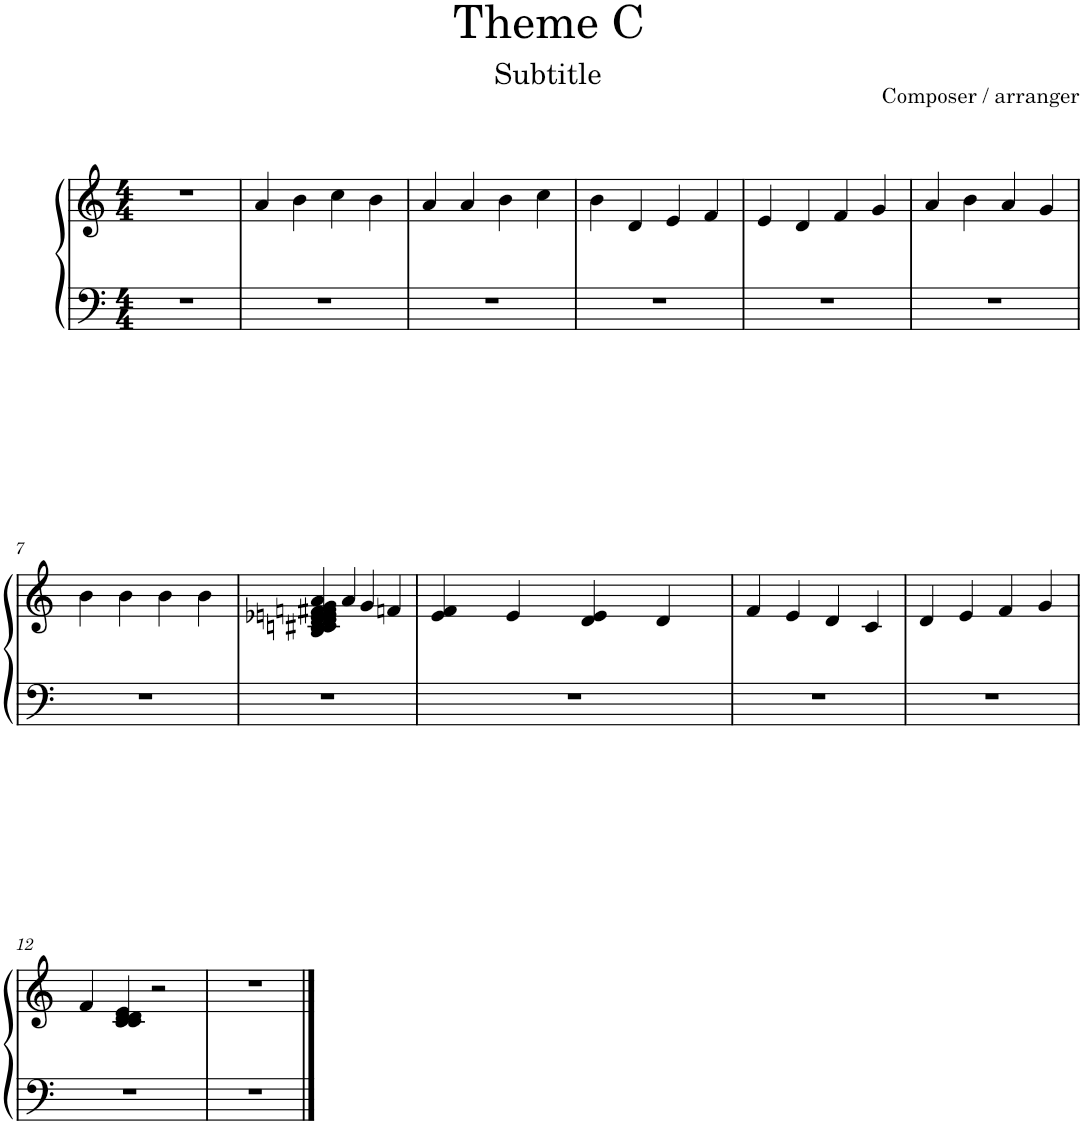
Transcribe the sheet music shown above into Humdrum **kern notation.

**kern	**kern
*part1	*part1
*staff2	*staff1
*I"Piano	*
*I'Pno.	*
*clefF4	*clefG2
*k[]	*k[]
*M4/4	*M4/4
=1	=1
1r	1r
=2	=2
1r	4a/
.	4b\
.	4cc\
.	4b\
=3	=3
1r	4a/
.	4a/
.	4b\
.	4cc\
=4	=4
1r	4b\
.	4d/
.	4e/
.	4f/
=5	=5
1r	4e/
.	4d/
.	4f/
.	4g/
=6	=6
1r	4a/
.	4b\
.	4a/
.	4g/
!!LO:LB:g=z
=7	=7
1r	4b\
.	4b\
.	4b\
.	4b\
=8	=8
1r	4B/ 4cn/ 4cn/ 4cn/ 4c#X/ 4d/ 4d/ 4d/ 4e-X/ 4en/ 4en/ 4en/ 4fn/ 4fn/ 4f#X/ 4g/ 4a/
.	4a/
.	4g/
.	4fn/
=9	=9
1r	4e/ 4f/
.	4e/
.	4d/ 4e/
.	4d/
=10	=10
1r	4f/
.	4e/
.	4d/
.	4c/
=11	=11
1r	4d/
.	4e/
.	4f/
.	4g/
!!LO:LB:g=z
=12	=12
1r	4f/
.	4c/ 4c/ 4c/ 4d/ 4d/ 4d/ 4e/
.	2r
=13	=13
1r	1r
==	==
*-	*-
